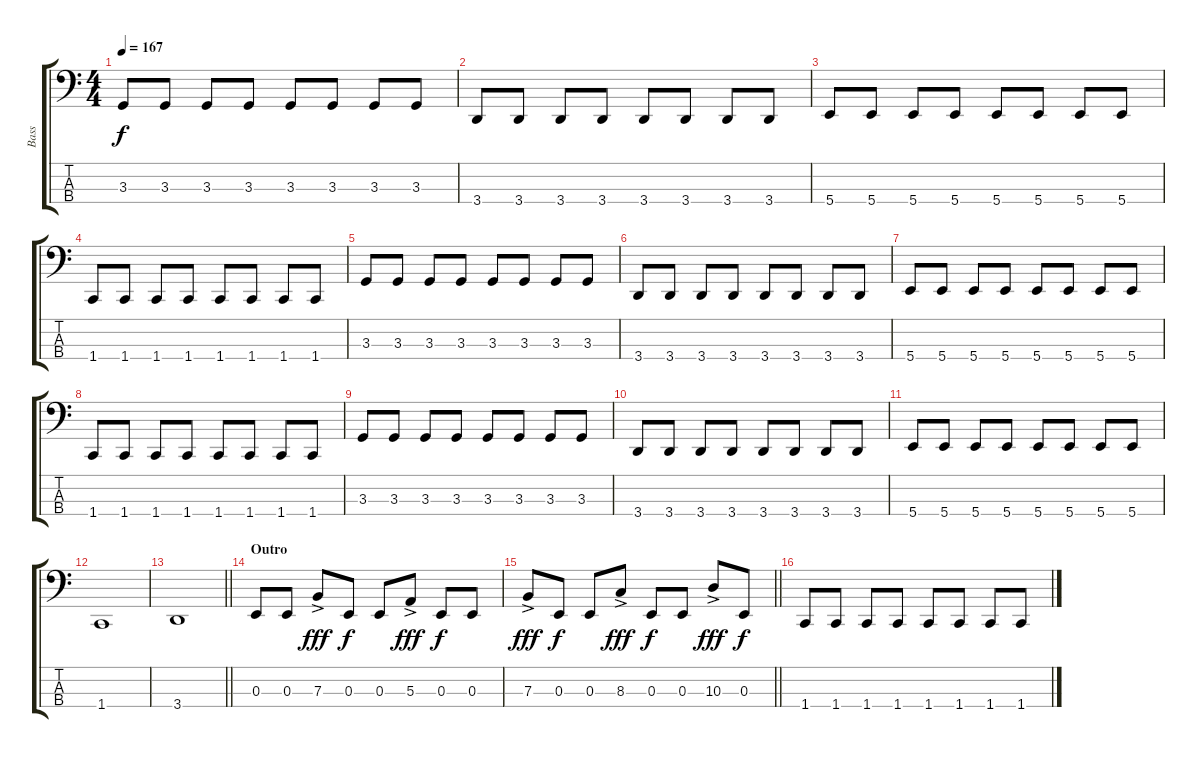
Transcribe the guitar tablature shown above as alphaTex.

\track ("Bass" "Bass") {instrument electricbassfinger}
\staff {score tabs}
\tuning (D2 A1 E1 B0) {hide}
\ts (4 4)
\tempo 167
\clef f4
\ks c
3.3.8{dy f} 3.3.8 3.3.8 3.3.8 3.3.8 3.3.8 3.3.8 3.3.8 |
3.4.8 3.4.8 3.4.8 3.4.8 3.4.8 3.4.8 3.4.8 3.4.8 |
5.4.8 5.4.8 5.4.8 5.4.8 5.4.8 5.4.8 5.4.8 5.4.8 |
1.4.8 1.4.8 1.4.8 1.4.8 1.4.8 1.4.8 1.4.8 1.4.8 |
3.3.8 3.3.8 3.3.8 3.3.8 3.3.8 3.3.8 3.3.8 3.3.8 |
3.4.8 3.4.8 3.4.8 3.4.8 3.4.8 3.4.8 3.4.8 3.4.8 |
5.4.8 5.4.8 5.4.8 5.4.8 5.4.8 5.4.8 5.4.8 5.4.8 |
1.4.8 1.4.8 1.4.8 1.4.8 1.4.8 1.4.8 1.4.8 1.4.8 |
3.3.8 3.3.8 3.3.8 3.3.8 3.3.8 3.3.8 3.3.8 3.3.8 |
3.4.8 3.4.8 3.4.8 3.4.8 3.4.8 3.4.8 3.4.8 3.4.8 |
5.4.8 5.4.8 5.4.8 5.4.8 5.4.8 5.4.8 5.4.8 5.4.8 |
1.4.1 |
\barLineRight lightlight
3.4.1 |
\section ("" "Outro")
0.3.8 0.3.8 7.3{ac}.8{dy fff} 0.3.8{dy f} 0.3.8 5.3{ac}.8{dy fff} 0.3.8{dy f} 0.3.8 |
\barLineRight lightlight
7.3{ac}.8{dy fff} 0.3.8{dy f} 0.3.8 8.3{ac}.8{dy fff} 0.3.8{dy f} 0.3.8 10.3{ac}.8{dy fff} 0.3.8{dy f} |
1.4.8 1.4.8 1.4.8 1.4.8 1.4.8 1.4.8 1.4.8 1.4.8
